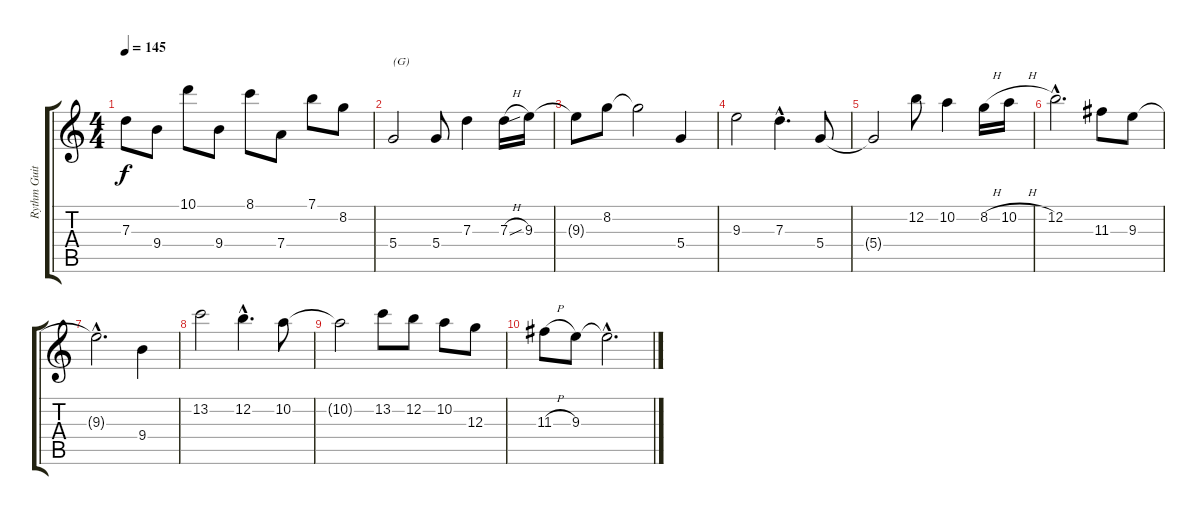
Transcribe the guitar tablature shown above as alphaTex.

\track ("Rythm Guitar 2" "Rythm Guit") {instrument acousticguitarsteel}
\staff {score tabs}
\tuning (E4 B3 G3 D3 A2 E2) {hide}
\ts (4 4)
\tempo 145
\clef g2
\ks c
7.3{t}.8{dy f} 9.4.8 10.1.8 9.4.8 8.1.8 7.4.8 7.1.8 8.2.8 |
5.4.2{txt "(G)"} 5.4.8 7.3.4 7.3{h}.16 9.3{sib}.16 |
9.3{t}.8 8.2.8 8.2{t}.2 5.4.4 |
9.3.2 7.3{hac}.4{d} 5.4.8 |
5.4{t}.2 12.2.8 10.2.4 8.2{h}.16 10.2{h}.16 |
12.2{hac}.2{d} 11.3.8 9.3.8 |
9.3{hac t}.2{d} 9.4.4 |
13.2.2 12.2{hac}.4{d} 10.2.8 |
10.2{t}.2 13.2.8 12.2.8 10.2.8 12.3.8 |
11.3{h}.8 9.3.8 9.3{hac t}.2{d}
